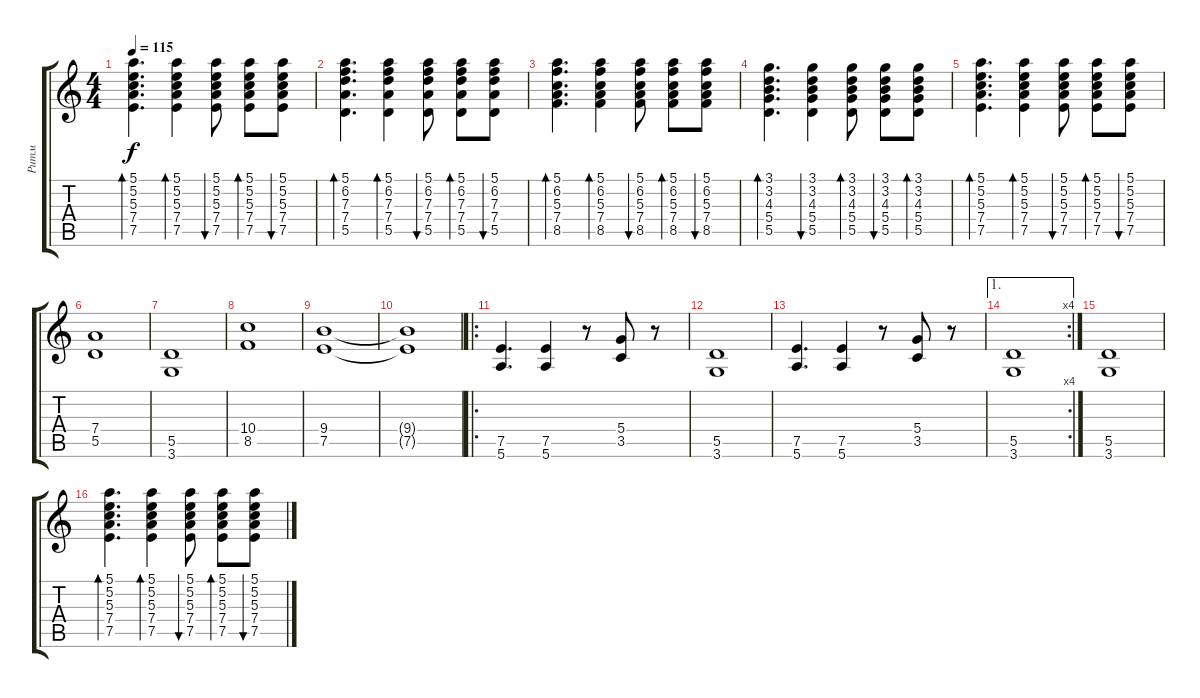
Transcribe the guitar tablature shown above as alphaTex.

\track ("Ритм" "Ритм") {instrument acousticguitarsteel}
\staff {score tabs}
\tuning (E4 B3 G3 D3 A2 E2) {hide}
\ts (4 4)
\tempo 115
\clef g2
\ks c
(5.1 5.2 5.3 7.4 7.5).4{d bd 60 dy f} (5.1 5.2 5.3 7.4 7.5).4{bd 60} (5.1 5.2 5.3 7.4 7.5).8{bu 60} (5.1 5.2 5.3 7.4 7.5).8{bd 60} (5.1 5.2 5.3 7.4 7.5).8{bu 60} |
(5.1 6.2 7.3 7.4 5.5).4{d bd 60} (5.1 6.2 7.3 7.4 5.5).4{bd 60} (5.1 6.2 7.3 7.4 5.5).8{bu 60} (5.1 6.2 7.3 7.4 5.5).8{bd 60} (5.1 6.2 7.3 7.4 5.5).8{bu 60} |
(5.1 6.2 5.3 7.4 8.5).4{d bd 60} (5.1 6.2 5.3 7.4 8.5).4{bd 60} (5.1 6.2 5.3 7.4 8.5).8{bu 60} (5.1 6.2 5.3 7.4 8.5).8{bd 60} (5.1 6.2 5.3 7.4 8.5).8{bu 60} |
(3.1 3.2 4.3 5.4 5.5).4{d bd 60} (3.1 3.2 4.3 5.4 5.5).4{bu 60} (3.1 3.2 4.3 5.4 5.5).8{bd 60} (3.1 3.2 4.3 5.4 5.5).8{bu 60} (3.1 3.2 4.3 5.4 5.5).8{bd 60} |
(5.1 5.2 5.3 7.4 7.5).4{d bd 60} (5.1 5.2 5.3 7.4 7.5).4{bd 60} (5.1 5.2 5.3 7.4 7.5).8{bu 60} (5.1 5.2 5.3 7.4 7.5).8{bd 60} (5.1 5.2 5.3 7.4 7.5).8{bu 60} |
(7.4 5.5).1{volume 11 instrument distortionguitar} |
(5.5 3.6).1 |
(10.4 8.5).1 |
(9.4 7.5).1 |
(9.4{t} 7.5{t}).1 |
\ro
(7.5 5.6).4{d} (7.5 5.6).4 r.8 (5.4 3.5).8 r.8 |
(5.5 3.6).1 |
(7.5 5.6).4{d} (7.5 5.6).4 r.8 (5.4 3.5).8 r.8 |
\ae 1
\rc 4
(5.5 3.6).1 |
(5.5 3.6).1 |
(5.1 5.2 5.3 7.4 7.5).4{d bd 60 volume 7 instrument electricguitarclean} (5.1 5.2 5.3 7.4 7.5).4{bd 60} (5.1 5.2 5.3 7.4 7.5).8{bu 60} (5.1 5.2 5.3 7.4 7.5).8{bd 60} (5.1 5.2 5.3 7.4 7.5).8{bu 60}
